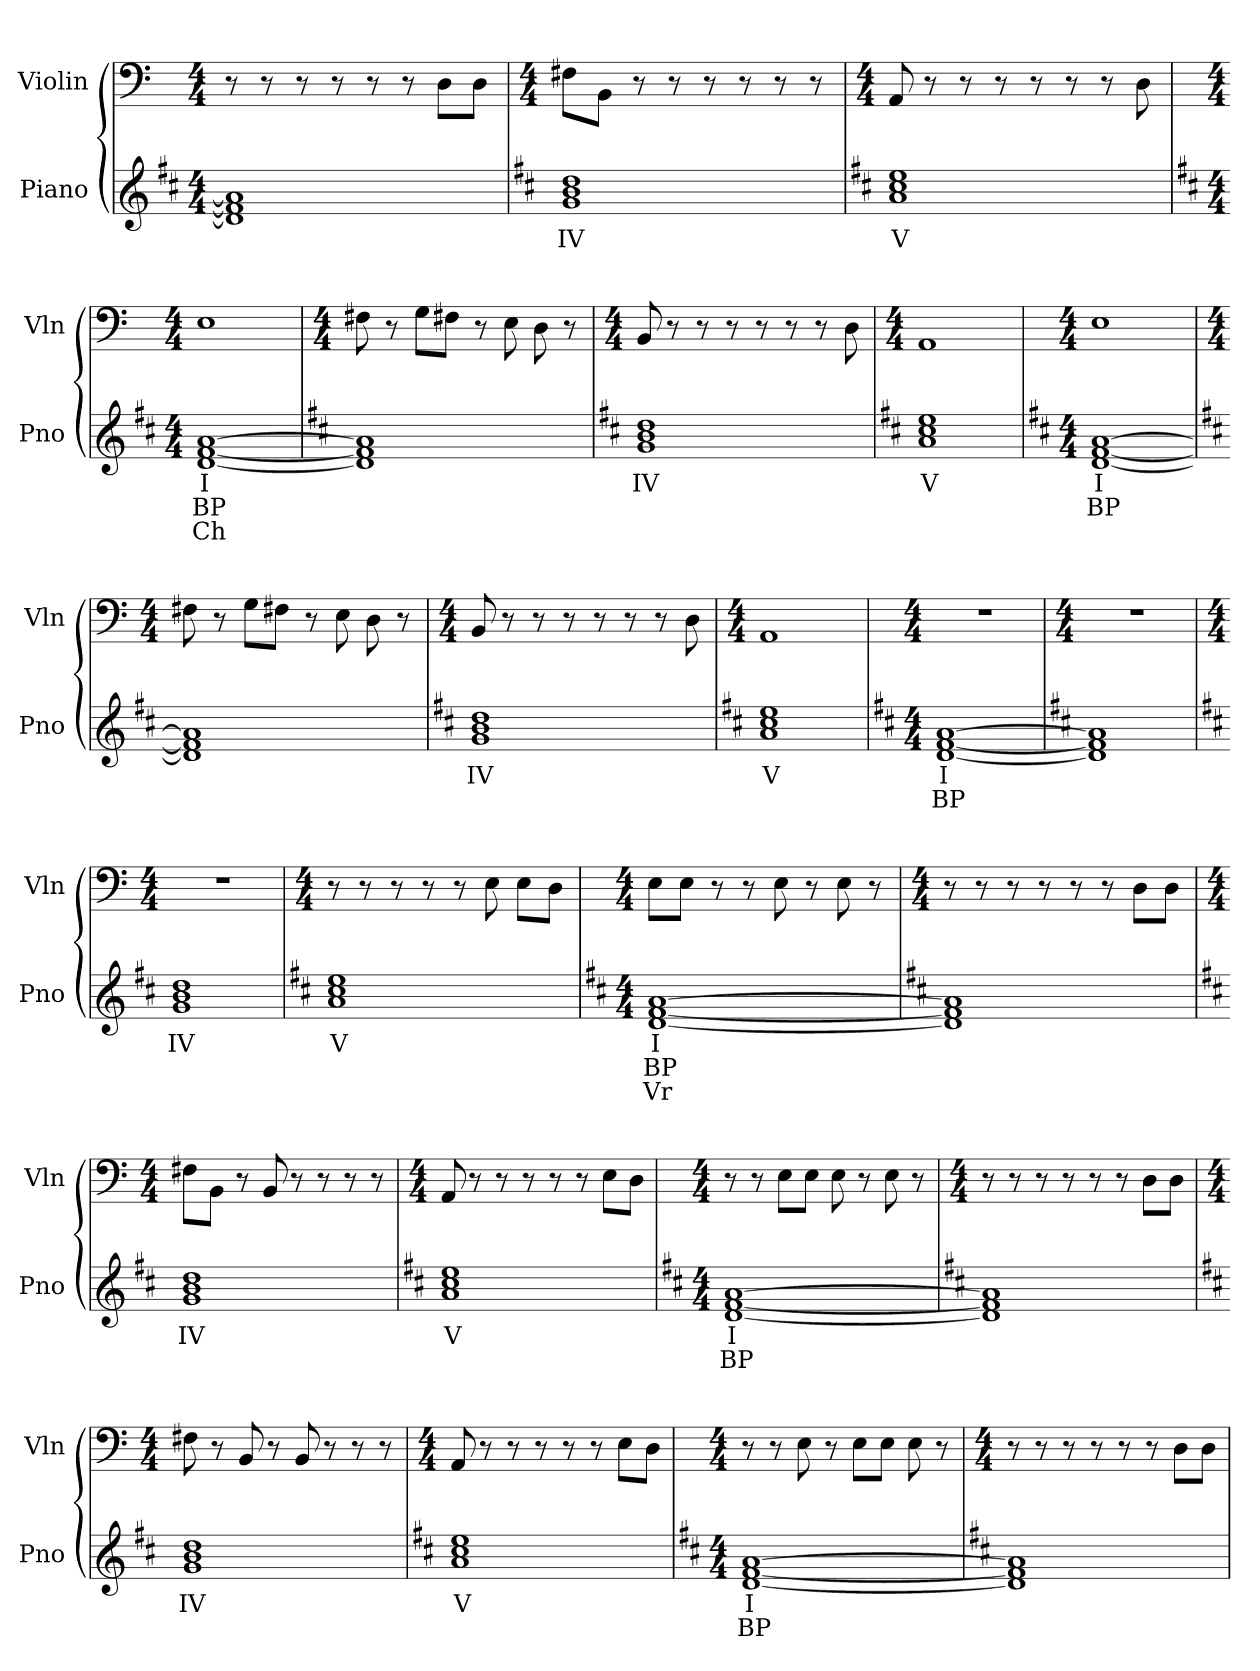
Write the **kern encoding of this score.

**kern	**text	**text	**text	**kern
*part2	*part2	*part2	*part2	*part1
*staff2	*staff2	*staff2	*staff2	*staff1
*I"Piano	*	*	*	*I"Violin
*I'Pno	*	*	*	*I'Vln
*k[f#c#]	*	*	*	*
*D:	*	*	*	*
*M4/4	*	*	*	*M4/4
=	=	=	=	=
1d] 1f#] 1a]	.	.	.	8r
.	.	.	.	8r
.	.	.	.	8r
.	.	.	.	8r
.	.	.	.	8r
.	.	.	.	8r
.	.	.	.	8DL
.	.	.	.	8DJ
=	=	=	=	=
*k[f#c#]	*	*	*	*
*D:	*	*	*	*
*	*	*	*	*M4/4
1g 1b 1dd	IV	.	.	8F#XL
.	.	.	.	8BBJ
.	.	.	.	8r
.	.	.	.	8r
.	.	.	.	8r
.	.	.	.	8r
.	.	.	.	8r
.	.	.	.	8r
=	=	=	=	=
*k[f#c#]	*	*	*	*
*D:	*	*	*	*
*	*	*	*	*M4/4
1a 1cc# 1ee	V	.	.	8AA
.	.	.	.	8r
.	.	.	.	8r
.	.	.	.	8r
.	.	.	.	8r
.	.	.	.	8r
.	.	.	.	8r
.	.	.	.	8D
=	=	=	=	=
*k[f#c#]	*	*	*	*
*D:	*	*	*	*
*M4/4	*	*	*	*M4/4
[1d [1f# [1a	I	BP	Ch	1E
=	=	=	=	=
*k[f#c#]	*	*	*	*
*D:	*	*	*	*
*	*	*	*	*M4/4
1d] 1f#] 1a]	.	.	.	8F#X
.	.	.	.	8r
.	.	.	.	8GL
.	.	.	.	8F#XJ
.	.	.	.	8r
.	.	.	.	8E
.	.	.	.	8D
.	.	.	.	8r
=	=	=	=	=
*k[f#c#]	*	*	*	*
*D:	*	*	*	*
*	*	*	*	*M4/4
1g 1b 1dd	IV	.	.	8BB
.	.	.	.	8r
.	.	.	.	8r
.	.	.	.	8r
.	.	.	.	8r
.	.	.	.	8r
.	.	.	.	8r
.	.	.	.	8D
=	=	=	=	=
*k[f#c#]	*	*	*	*
*D:	*	*	*	*
*	*	*	*	*M4/4
1a 1cc# 1ee	V	.	.	1AA
=	=	=	=	=
*k[f#c#]	*	*	*	*
*D:	*	*	*	*
*M4/4	*	*	*	*M4/4
[1d [1f# [1a	I	BP	.	1E
=	=	=	=	=
*k[f#c#]	*	*	*	*
*D:	*	*	*	*
*	*	*	*	*M4/4
1d] 1f#] 1a]	.	.	.	8F#X
.	.	.	.	8r
.	.	.	.	8GL
.	.	.	.	8F#XJ
.	.	.	.	8r
.	.	.	.	8E
.	.	.	.	8D
.	.	.	.	8r
=	=	=	=	=
*k[f#c#]	*	*	*	*
*D:	*	*	*	*
*	*	*	*	*M4/4
1g 1b 1dd	IV	.	.	8BB
.	.	.	.	8r
.	.	.	.	8r
.	.	.	.	8r
.	.	.	.	8r
.	.	.	.	8r
.	.	.	.	8r
.	.	.	.	8D
=	=	=	=	=
*k[f#c#]	*	*	*	*
*D:	*	*	*	*
*	*	*	*	*M4/4
1a 1cc# 1ee	V	.	.	1AA
=	=	=	=	=
*k[f#c#]	*	*	*	*
*D:	*	*	*	*
*M4/4	*	*	*	*M4/4
[1d [1f# [1a	I	BP	.	1r
=	=	=	=	=
*k[f#c#]	*	*	*	*
*D:	*	*	*	*
*	*	*	*	*M4/4
1d] 1f#] 1a]	.	.	.	1r
=	=	=	=	=
*k[f#c#]	*	*	*	*
*D:	*	*	*	*
*	*	*	*	*M4/4
1g 1b 1dd	IV	.	.	1r
=	=	=	=	=
*k[f#c#]	*	*	*	*
*D:	*	*	*	*
*	*	*	*	*M4/4
1a 1cc# 1ee	V	.	.	8r
.	.	.	.	8r
.	.	.	.	8r
.	.	.	.	8r
.	.	.	.	8r
.	.	.	.	8E
.	.	.	.	8EL
.	.	.	.	8DJ
=	=	=	=	=
*k[f#c#]	*	*	*	*
*D:	*	*	*	*
*M4/4	*	*	*	*M4/4
[1d [1f# [1a	I	BP	Vr	8EL
.	.	.	.	8EJ
.	.	.	.	8r
.	.	.	.	8r
.	.	.	.	8E
.	.	.	.	8r
.	.	.	.	8E
.	.	.	.	8r
=	=	=	=	=
*k[f#c#]	*	*	*	*
*D:	*	*	*	*
*	*	*	*	*M4/4
1d] 1f#] 1a]	.	.	.	8r
.	.	.	.	8r
.	.	.	.	8r
.	.	.	.	8r
.	.	.	.	8r
.	.	.	.	8r
.	.	.	.	8DL
.	.	.	.	8DJ
=	=	=	=	=
*k[f#c#]	*	*	*	*
*D:	*	*	*	*
*	*	*	*	*M4/4
1g 1b 1dd	IV	.	.	8F#XL
.	.	.	.	8BBJ
.	.	.	.	8r
.	.	.	.	8BB
.	.	.	.	8r
.	.	.	.	8r
.	.	.	.	8r
.	.	.	.	8r
=	=	=	=	=
*k[f#c#]	*	*	*	*
*D:	*	*	*	*
*	*	*	*	*M4/4
1a 1cc# 1ee	V	.	.	8AA
.	.	.	.	8r
.	.	.	.	8r
.	.	.	.	8r
.	.	.	.	8r
.	.	.	.	8r
.	.	.	.	8EL
.	.	.	.	8DJ
=	=	=	=	=
*k[f#c#]	*	*	*	*
*D:	*	*	*	*
*M4/4	*	*	*	*M4/4
[1d [1f# [1a	I	BP	.	8r
.	.	.	.	8r
.	.	.	.	8EL
.	.	.	.	8EJ
.	.	.	.	8E
.	.	.	.	8r
.	.	.	.	8E
.	.	.	.	8r
=	=	=	=	=
*k[f#c#]	*	*	*	*
*D:	*	*	*	*
*	*	*	*	*M4/4
1d] 1f#] 1a]	.	.	.	8r
.	.	.	.	8r
.	.	.	.	8r
.	.	.	.	8r
.	.	.	.	8r
.	.	.	.	8r
.	.	.	.	8DL
.	.	.	.	8DJ
=	=	=	=	=
*k[f#c#]	*	*	*	*
*D:	*	*	*	*
*	*	*	*	*M4/4
1g 1b 1dd	IV	.	.	8F#X
.	.	.	.	8r
.	.	.	.	8BB
.	.	.	.	8r
.	.	.	.	8BB
.	.	.	.	8r
.	.	.	.	8r
.	.	.	.	8r
=	=	=	=	=
*k[f#c#]	*	*	*	*
*D:	*	*	*	*
*	*	*	*	*M4/4
1a 1cc# 1ee	V	.	.	8AA
.	.	.	.	8r
.	.	.	.	8r
.	.	.	.	8r
.	.	.	.	8r
.	.	.	.	8r
.	.	.	.	8EL
.	.	.	.	8DJ
=	=	=	=	=
*k[f#c#]	*	*	*	*
*D:	*	*	*	*
*M4/4	*	*	*	*M4/4
[1d [1f# [1a	I	BP	.	8r
.	.	.	.	8r
.	.	.	.	8E
.	.	.	.	8r
.	.	.	.	8EL
.	.	.	.	8EJ
.	.	.	.	8E
.	.	.	.	8r
=	=	=	=	=
*k[f#c#]	*	*	*	*
*D:	*	*	*	*
*	*	*	*	*M4/4
1d] 1f#] 1a]	.	.	.	8r
.	.	.	.	8r
.	.	.	.	8r
.	.	.	.	8r
.	.	.	.	8r
.	.	.	.	8r
.	.	.	.	8DL
.	.	.	.	8DJ
=	=	=	=	=
*-	*-	*-	*-	*-
